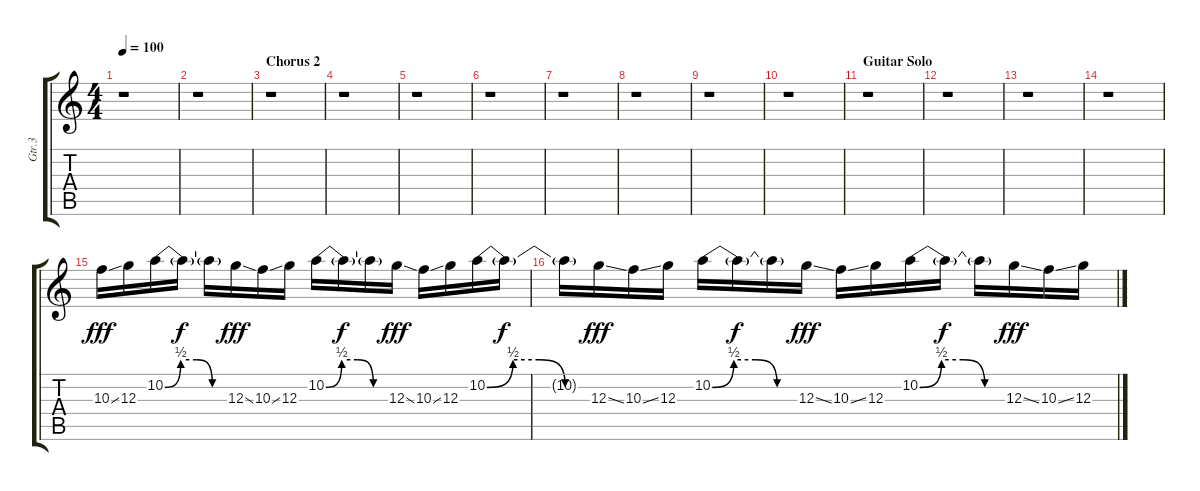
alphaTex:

\track ("Gtr.3" "Gtr.3") {instrument distortionguitar}
\staff {score tabs}
\tuning (E4 B3 G3 D3 A2 E2) {hide}
\ts (4 4)
\tempo 100
\clef g2
\ks c
r.1{dy fff} |
r.1 |
\section ("" "Chorus 2")
r.1 |
r.1 |
r.1 |
r.1 |
r.1 |
r.1 |
r.1 |
r.1 |
\section ("" "Guitar Solo")
r.1 |
r.1 |
r.1 |
r.1 |
10.3{ss}.16 12.3.16 10.2{be (custom 0 0 15 2 30 2 45 0 60 0)}.16 10.2{t}.16{dy f} 10.2{t}.16 12.3{ss}.16{dy fff} 10.3{ss}.16 12.3.16 10.2{be (custom 0 0 15 2 30 2 45 0 60 0)}.16 10.2{t}.16{dy f} 10.2{t}.16 12.3{ss}.16{dy fff} 10.3{ss}.16 12.3.16 10.2{be (custom 0 0 15 2 30 2 45 0 60 0)}.16 10.2{t}.16{dy f} |
10.2{t}.16 12.3{ss}.16{dy fff} 10.3{ss}.16 12.3.16 10.2{be (custom 0 0 15 2 30 2 45 0 60 0)}.16 10.2{t}.16{dy f} 10.2{t}.16 12.3{ss}.16{dy fff} 10.3{ss}.16 12.3.16 10.2{be (custom 0 0 15 2 30 2 45 0 60 0)}.16 10.2{t}.16{dy f} 10.2{t}.16 12.3{ss}.16{dy fff} 10.3{ss}.16 12.3.16
